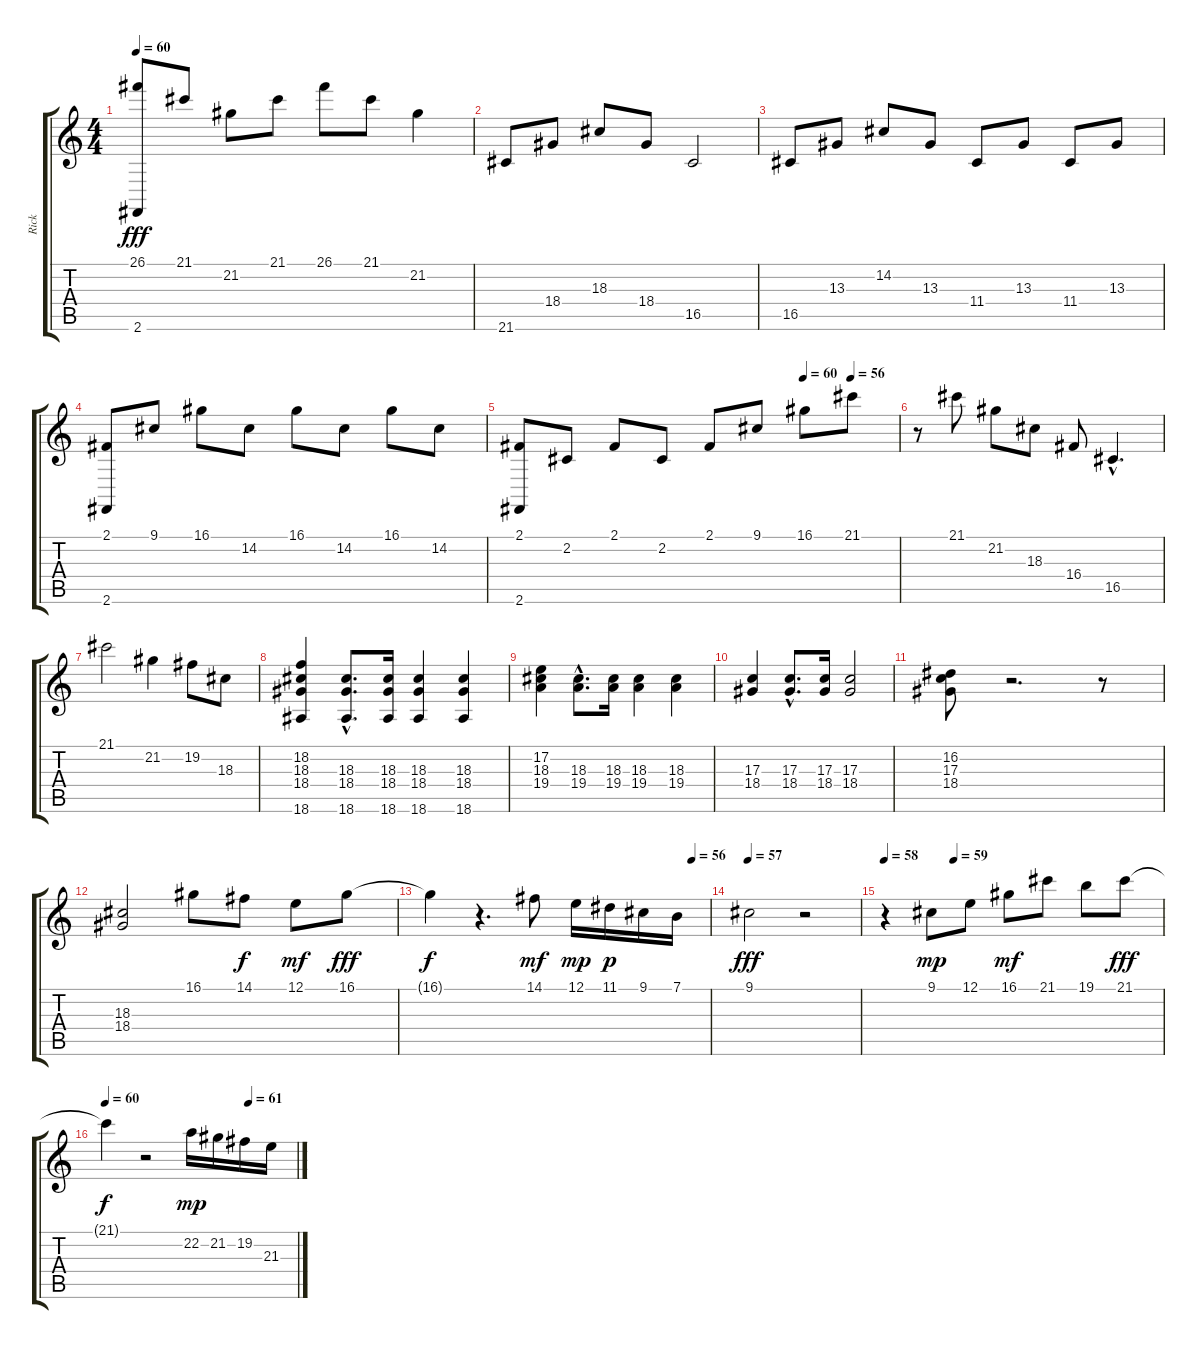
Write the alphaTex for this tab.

\track ("Rick" "Rick") {instrument acousticgrandpiano}
\staff {score tabs}
\tuning (E4 B3 G3 D3 A2 E2) {hide}
\ts (4 4)
\tempo 60
\clef g2
\ks c
(26.1 2.6).8{dy fff} 21.1.8 21.2.8 21.1.8 26.1.8 21.1.8 21.2.4 |
21.6.8 18.4.8 18.3.8 18.4.8 16.5.2 |
16.5.8 13.3.8 14.2.8 13.3.8 11.4.8 13.3.8 11.4.8 13.3.8 |
(2.1 2.6).8 9.1.8 16.1.8 14.2.8 16.1.8 14.2.8 16.1.8 14.2.8 |
\tempo (60 0.75)
\tempo (56 0.875)
(2.1 2.6).8 2.2.8 2.1.8 2.2.8 2.1.8 9.1.8 16.1.8 21.1.8 |
r.8 21.1.8 21.2.8 18.3.8 16.4.8 16.5{hac}.4{d} |
21.1.2 21.2.4 19.2.8 18.3.8 |
(18.2 18.3 18.4 18.6).4 (18.3{hac} 18.4{hac} 18.6{hac}).8{d} (18.3 18.4 18.6).16 (18.3 18.4 18.6).4 (18.3 18.4 18.6).4 |
(17.2 18.3 19.4).4 (18.3{hac} 19.4{hac}).8{d} (18.3 19.4).16 (18.3 19.4).4 (18.3 19.4).4 |
(17.3 18.4).4 (17.3{hac} 18.4{hac}).8{d} (17.3 18.4).16 (17.3 18.4).2 |
(16.2 17.3 18.4).8 r.2{d} r.8 |
(18.3 18.4).2 16.1.8 14.1.8{dy f} 12.1.8{dy mf} 16.1.8{dy fff} |
\tempo (56 0.9375)
16.1{t}.4{dy f} r.4{d} 14.1.8{dy mf} 12.1.16{dy mp} 11.1.16{dy p} 9.1.16 7.1.16 |
\tempo 57
9.1.2{dy fff} r.2 |
\tempo 58
\tempo (59 0.25)
r.4 9.1.8{dy mp} 12.1.8 16.1.8{dy mf} 21.1.8 19.1.8 21.1.8{dy fff} |
\tempo 60
\tempo (61 0.75)
21.1{t}.4{dy f} r.2 22.2.16{dy mp} 21.2.16 19.2.16 21.3.16
